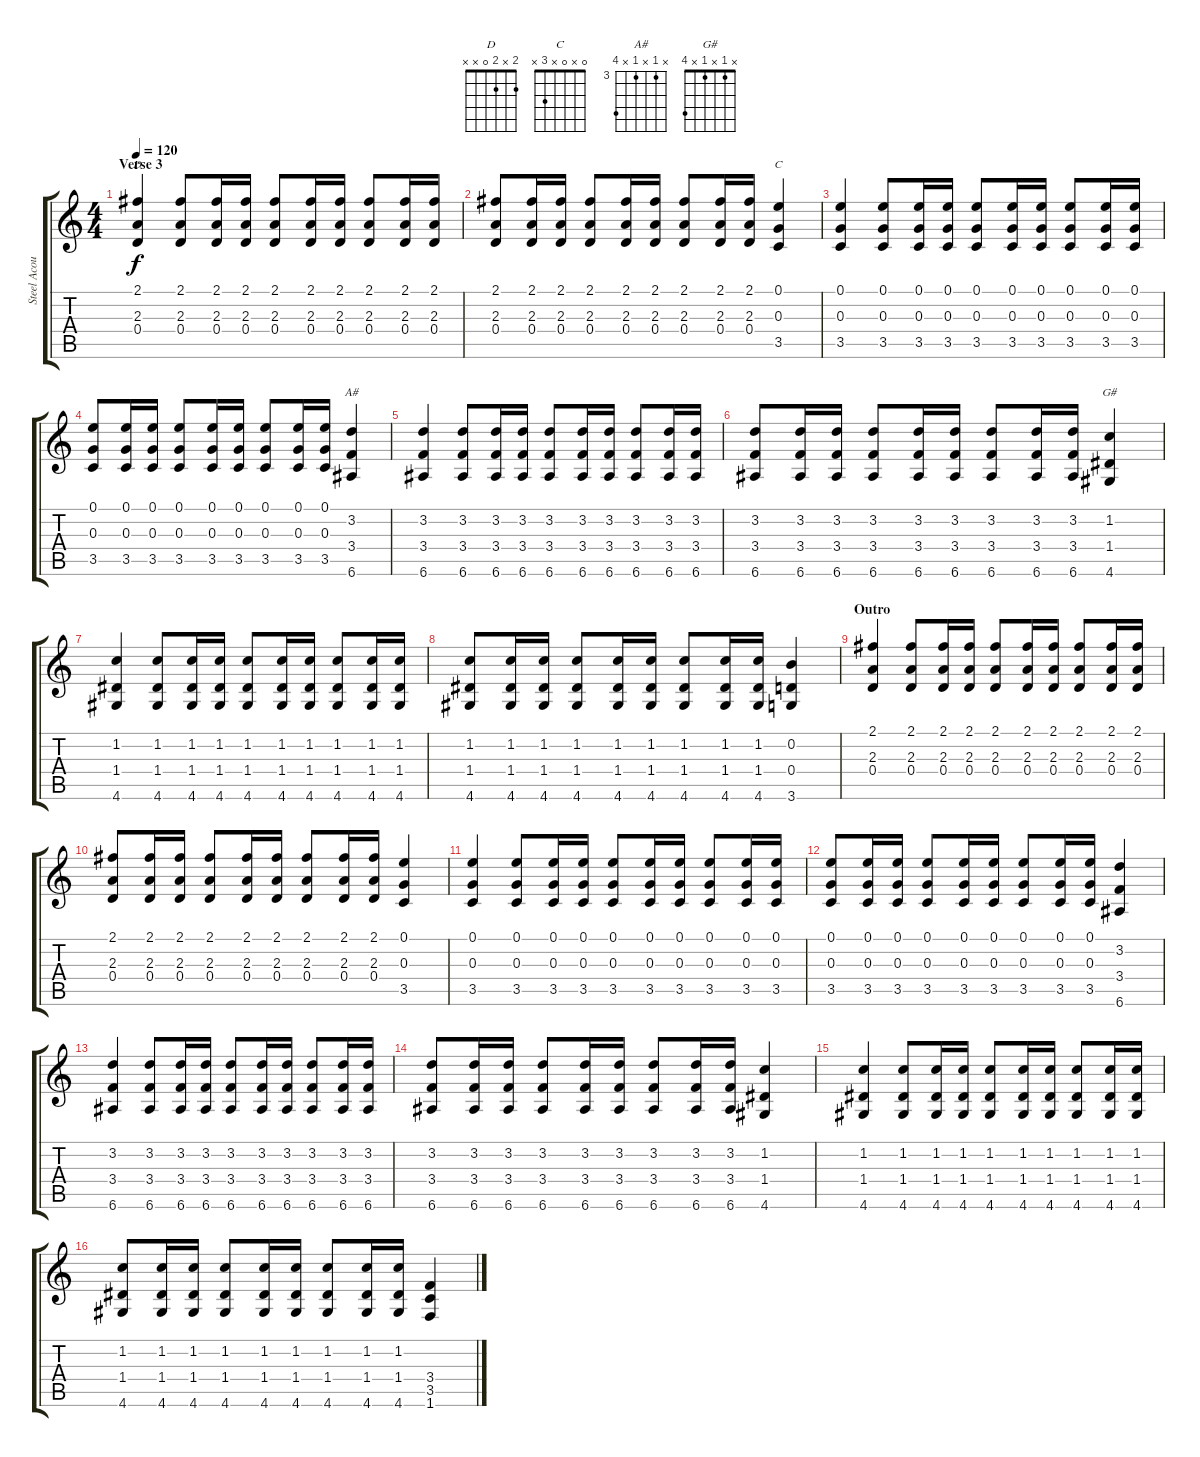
\track ("Steel Acoustic" "Steel Acou") {instrument acousticguitarsteel}
\staff {score tabs}
\tuning (E4 B3 G3 D3 A2 E2) {hide}
\chord ("D" 2 x 2 0 x x)
\chord ("C" 0 x 0 x 3 x)
\chord ("A#" x 3 x 3 x 6) {firstfret 3}
\chord ("G#" x 1 x 1 x 4)
\ts (4 4)
\section ("" "Verse 3")
\tempo 120
\clef g2
\ks c
(2.1 2.3 0.4).4{ch "D" dy f} (2.1 2.3 0.4).8 (2.1 2.3 0.4).16 (2.1 2.3 0.4).16 (2.1 2.3 0.4).8 (2.1 2.3 0.4).16 (2.1 2.3 0.4).16 (2.1 2.3 0.4).8 (2.1 2.3 0.4).16 (2.1 2.3 0.4).16 |
(2.1 2.3 0.4).8 (2.1 2.3 0.4).16 (2.1 2.3 0.4).16 (2.1 2.3 0.4).8 (2.1 2.3 0.4).16 (2.1 2.3 0.4).16 (2.1 2.3 0.4).8 (2.1 2.3 0.4).16 (2.1 2.3 0.4).16 (0.1 0.3 3.5).4{ch "C"} |
(0.1 0.3 3.5).4 (0.1 0.3 3.5).8 (0.1 0.3 3.5).16 (0.1 0.3 3.5).16 (0.1 0.3 3.5).8 (0.1 0.3 3.5).16 (0.1 0.3 3.5).16 (0.1 0.3 3.5).8 (0.1 0.3 3.5).16 (0.1 0.3 3.5).16 |
(0.1 0.3 3.5).8 (0.1 0.3 3.5).16 (0.1 0.3 3.5).16 (0.1 0.3 3.5).8 (0.1 0.3 3.5).16 (0.1 0.3 3.5).16 (0.1 0.3 3.5).8 (0.1 0.3 3.5).16 (0.1 0.3 3.5).16 (3.2 3.4 6.6).4{ch "A#"} |
(3.2 3.4 6.6).4 (3.2 3.4 6.6).8 (3.2 3.4 6.6).16 (3.2 3.4 6.6).16 (3.2 3.4 6.6).8 (3.2 3.4 6.6).16 (3.2 3.4 6.6).16 (3.2 3.4 6.6).8 (3.2 3.4 6.6).16 (3.2 3.4 6.6).16 |
(3.2 3.4 6.6).8 (3.2 3.4 6.6).16 (3.2 3.4 6.6).16 (3.2 3.4 6.6).8 (3.2 3.4 6.6).16 (3.2 3.4 6.6).16 (3.2 3.4 6.6).8 (3.2 3.4 6.6).16 (3.2 3.4 6.6).16 (1.2 1.4 4.6).4{ch "G#"} |
(1.2 1.4 4.6).4 (1.2 1.4 4.6).8 (1.2 1.4 4.6).16 (1.2 1.4 4.6).16 (1.2 1.4 4.6).8 (1.2 1.4 4.6).16 (1.2 1.4 4.6).16 (1.2 1.4 4.6).8 (1.2 1.4 4.6).16 (1.2 1.4 4.6).16 |
(1.2 1.4 4.6).8 (1.2 1.4 4.6).16 (1.2 1.4 4.6).16 (1.2 1.4 4.6).8 (1.2 1.4 4.6).16 (1.2 1.4 4.6).16 (1.2 1.4 4.6).8 (1.2 1.4 4.6).16 (1.2 1.4 4.6).16 (0.2 0.4 3.6).4 |
\section ("" "Outro")
(2.1 2.3 0.4).4 (2.1 2.3 0.4).8 (2.1 2.3 0.4).16 (2.1 2.3 0.4).16 (2.1 2.3 0.4).8 (2.1 2.3 0.4).16 (2.1 2.3 0.4).16 (2.1 2.3 0.4).8 (2.1 2.3 0.4).16 (2.1 2.3 0.4).16 |
(2.1 2.3 0.4).8 (2.1 2.3 0.4).16 (2.1 2.3 0.4).16 (2.1 2.3 0.4).8 (2.1 2.3 0.4).16 (2.1 2.3 0.4).16 (2.1 2.3 0.4).8 (2.1 2.3 0.4).16 (2.1 2.3 0.4).16 (0.1 0.3 3.5).4 |
(0.1 0.3 3.5).4 (0.1 0.3 3.5).8 (0.1 0.3 3.5).16 (0.1 0.3 3.5).16 (0.1 0.3 3.5).8 (0.1 0.3 3.5).16 (0.1 0.3 3.5).16 (0.1 0.3 3.5).8 (0.1 0.3 3.5).16 (0.1 0.3 3.5).16 |
(0.1 0.3 3.5).8 (0.1 0.3 3.5).16 (0.1 0.3 3.5).16 (0.1 0.3 3.5).8 (0.1 0.3 3.5).16 (0.1 0.3 3.5).16 (0.1 0.3 3.5).8 (0.1 0.3 3.5).16 (0.1 0.3 3.5).16 (3.2 3.4 6.6).4 |
(3.2 3.4 6.6).4 (3.2 3.4 6.6).8 (3.2 3.4 6.6).16 (3.2 3.4 6.6).16 (3.2 3.4 6.6).8 (3.2 3.4 6.6).16 (3.2 3.4 6.6).16 (3.2 3.4 6.6).8 (3.2 3.4 6.6).16 (3.2 3.4 6.6).16 |
(3.2 3.4 6.6).8 (3.2 3.4 6.6).16 (3.2 3.4 6.6).16 (3.2 3.4 6.6).8 (3.2 3.4 6.6).16 (3.2 3.4 6.6).16 (3.2 3.4 6.6).8 (3.2 3.4 6.6).16 (3.2 3.4 6.6).16 (1.2 1.4 4.6).4 |
(1.2 1.4 4.6).4 (1.2 1.4 4.6).8 (1.2 1.4 4.6).16 (1.2 1.4 4.6).16 (1.2 1.4 4.6).8 (1.2 1.4 4.6).16 (1.2 1.4 4.6).16 (1.2 1.4 4.6).8 (1.2 1.4 4.6).16 (1.2 1.4 4.6).16 |
(1.2 1.4 4.6).8 (1.2 1.4 4.6).16 (1.2 1.4 4.6).16 (1.2 1.4 4.6).8 (1.2 1.4 4.6).16 (1.2 1.4 4.6).16 (1.2 1.4 4.6).8 (1.2 1.4 4.6).16 (1.2 1.4 4.6).16 (3.4 3.5 1.6).4
